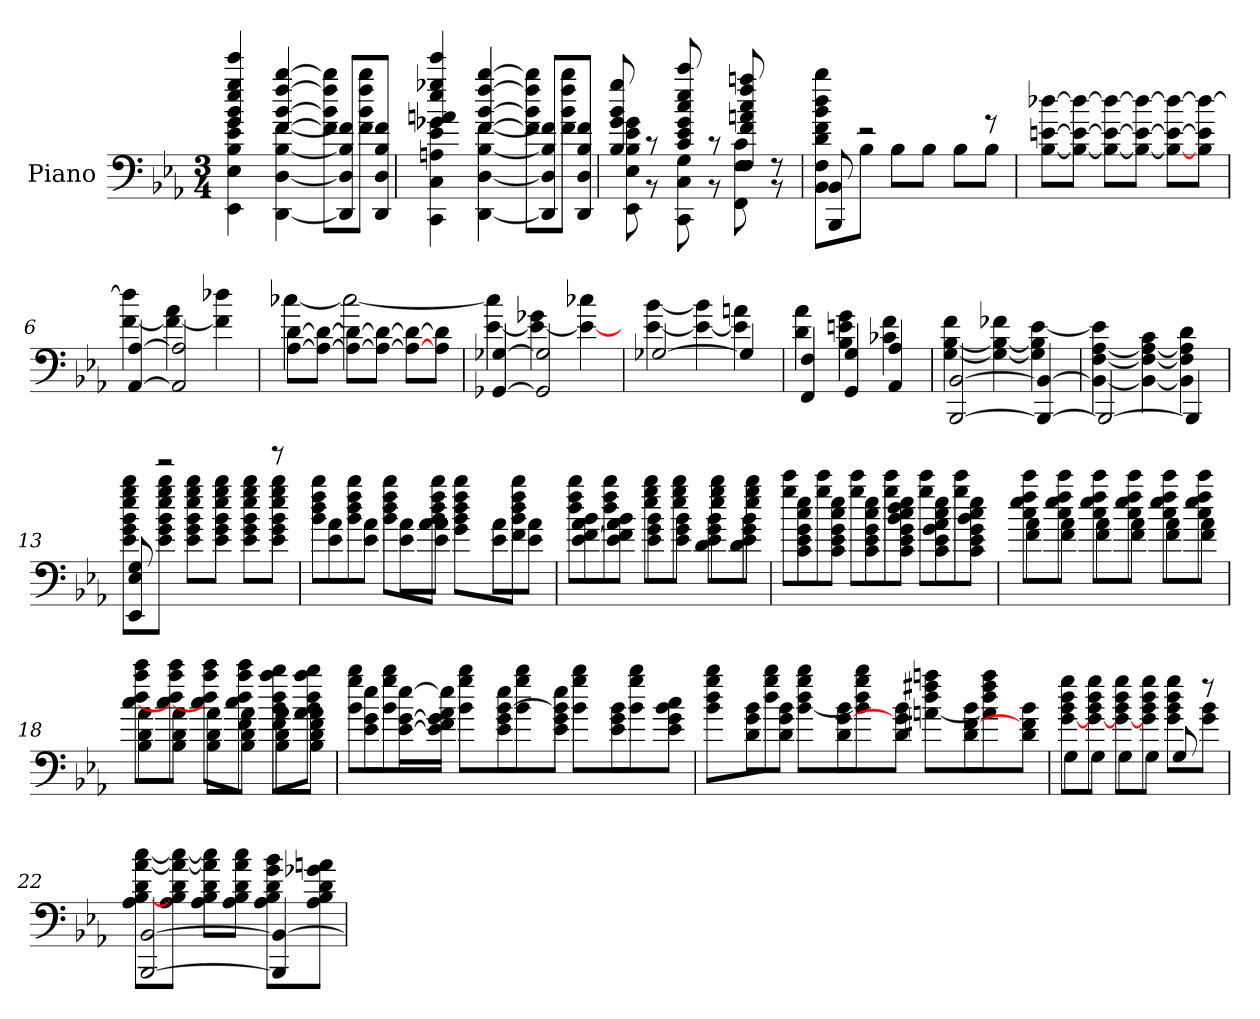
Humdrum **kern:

**kern
*part1
*staff1
*I"Piano
*clefF4
*k[b-e-a-]
*M3/4
=1
*^
4gg 4eee- 4g 4ee- 4b-	4B- 4e- 4g 4E- 4EE-
[4ff [4bb- [4f [4b-	[4B- [4f [4D [4DD
8ff]\ 8bb-]\ 8f]\ 8b-]\L	8B-]/ 8f]/ 8D]/ 8DD]/L
8ff\ 8bb-\ 8f\ 8b-\J	8B-/ 8f/ 8D/ 8DD/J
=2	=2
4ee- 4eee- 4gg- 4g- 4a	4C 4A 4e- 4g- 4CC
[4b- [4bb- [4ff [4f	[4D [4B- [4f [4DD
8b-]\ 8bb-]\ 8ff]\ 8f]\L	8D]/ 8B-]/ 8f]/ 8DD]/L
8b-\ 8bb-\ 8ff\ 8f\J	8D/ 8B-/ 8f/ 8DD/J
=3	=3
8g 8B- 8gg 8b-	8E- 8B- 8g 8e- 8EE-
8r	8r
8g 8ccc 8e- 8c 8ee- 8cc	8CC 8C 8G
8r	8r
8a 8f 8aa 8cc 8ff 8F	8F 8c 8FF
8r	8r
=4	=4
8BBB- 8BB-	8BB-\ 8f\ 8F\ 8bb-\ 8b-\ 8dd\ 8d\L
2r	8B-\J
.	8B-\L
.	8B-\J
.	8B-\L
8r	8B-\J
*v	*v
=5
[8B-\ [8e\ [8dd-\L
8B-_\ 8e_\ 8dd-_\J
8B-_\ 8e_\ 8dd-_\L
8B-_\ 8e_\ 8dd-_\J
8B-_\ 8e_\ 8dd-_\L
8e]\ 8B-\ 8dd-_\J
=6
*^
[4A- [4AA-	4dd-] [4f
2AA-] 2A-]	4a- 4f_
.	4f] 4dd-
=7	=7
[8A-\ [8d\L	[4cc-
8A-_\ 8d_\J	.
8A-_\ 8d_\L	2cc-_
8A-_\ 8d_\J	.
8A-_\ 8d_\L	.
8A-\ 8d]\J	.
=8	=8
[4G- [4GG-	4cc-] [4e-
2G-] 2GG-]	4g- 4e-_
.	4cc- 4e-_
=9	=9
[2G-	[4e- [4b-
.	4b-] 4e-_
4G-]	4a 4e-]
=10	=10
4F 4FF	4a- 4d
4G 4GG	4g 4e 4B-
4A- 4AA-	4f 4c-
=11	=11
[2BB- [2BBB-	4f [4B- [4G
.	4f- 4B-_ 4G_
4BB-_ 4BBB-_	4B-] 4G] [4e-
=12	=12
2BBB-_	4e-] [4A- [4F 4BB-_
.	4c 4A-_ 4F_ 4BB-_
4BBB-]	4A-] 4d 4F] 4BB-]
=13	=13
8EE- 8E- 8G	8b-\ 8bb-\ 8e-\ 8ee-\ 8gg\ 8g\L
2r	8b-\ 8bb-\ 8ee-\ 8gg\ 8e-\ 8g\J
.	8b-\ 8bb-\ 8ee-\ 8gg\ 8e-\ 8g\L
.	8b-\ 8bb-\ 8ee-\ 8gg\ 8e-\ 8g\J
.	8b-\ 8bb-\ 8ee-\ 8gg\ 8e-\ 8g\L
8r	8b-\ 8bb-\ 8ee-\ 8gg\ 8e-\ 8g\J
=14	=14
8e-\ 8a-\L	8b-\ 8bb-\ 8dd\ 8ff\L
8e-\ 8a-\J	8b-\ 8bb-\ 8dd\ 8ff\J
8e-\ 8a-\L	8b-\ 8bb-\ 8dd\ 8ff\L
8e-\ 8a-\J	8b-\ 8a-\ 8bb-\ 8dd\ 8ff\J
8e-\ 8a-\L	8b-\ 8g\ 8bb-\ 8dd\ 8ff\L
8e-\ 8a-\J	8b-\ 8f\ 8bb-\ 8dd\ 8ff\J
=15	=15
8b-\ 8e-\ 8a-\ [8f\L	8ff\ 8dd\ 8bb-\L
8b-\ 8e-\ 8a-\ 8f]\J	8ff\ 8dd\ 8bb-\J
8b-\ 8e-\ 8g\L	8gg\ 8ee-\ 8bb-\L
8b-\ 8e-\ 8g\J	8gg\ 8ee-\ 8bb-\J
8b-\ 8e-\ 8g\ 8d\L	8gg\ 8ee-\ 8bb-\L
8b-\ 8e-\ 8g\ 8d\J	8gg\ 8ee-\ 8bb-\J
=16	=16
8c\ 8g\ 8cc\ 8ee-\ 8e-\L	8gg\ 8ccc\L
8c\ 8g\ 8cc\ 8ee-\ 8e-\J	8gg\ 8ccc\J
8c\ 8g\ 8cc\ 8ee-\ 8e-\L	8gg\ 8ccc\L
8c\ 8g\ 8cc\ 8ee-\ 8dd\ 8b-\ 8e-\J	8gg\ 8ccc\J
8c\ 8g\ 8cc\ 8ee-\ 8a-\ 8e-\L	8gg\ 8ccc\L
8c\ 8g\ 8cc\ 8ee-\ 8b-\ 8e-\J	8gg\ 8ccc\J
=17	=17
8a-\ 8f\L	8ff\ 8cc\ 8ee-\ 8ccc\L
8a-\ 8f\J	8ff\ 8cc\ 8ee-\ 8ccc\J
8a-\ 8f\L	8ff\ 8cc\ 8ee-\ 8ccc\L
8a-\ 8f\J	8ff\ 8cc\ 8ee-\ 8ccc\J
8a-\ 8f\L	8ff\ 8cc\ 8ee-\ 8ccc\L
8a-\ 8f\J	8ff\ 8cc\ 8ee-\ 8ccc\J
=18	=18
8a-\ 8d\ 8B-\L	8ccc\ 8aa-\ 8dd\ [8cc\L
8a-\ 8d\ 8B-\J	8ccc\ 8aa-\ 8dd\ [8cc\J
8a-\ 8d\ 8B-\L	8ccc\ 8aa-\ 8dd\ 8cc\L
8a-\ 8d\ 8B-\J	8ccc\ 8aa-\ 8dd\ 8f\ 8cc\J
8a-\ 8d\ 8B-\L	8bb-\ 8aa-\ 8dd\ 8f\ 8b-\L
8a-\ 8f\ 8d\ 8B-\J	8bb-\ 8aa-\ 8dd\ 8a-\ 8b-\J
=19	=19
8e-\ 8g\ 8ee-\L	8b-\ 8gg\ 8bb-\L
[16e-\ [16g\ [16ee-\L	8b-\ 8gg\ 8bb-\J
16a-\ 16e-]\ 16g]\ 16ee-]\ 16f\JJ	.
8e-\ 8g\ [8b-\ 8ee-\L	8b-\ 8gg\ 8bb-\L
8e-\ 8g\ 8b-]\ 8ee-\J	8b-\ 8gg\ 8bb-\J
8e-\ 8g\ 8b-\L	8b-\ 8gg\ 8bb-\L
8e-\ 8g\ 8b-\ 8cc\J	8b-\ 8gg\ 8bb-\J
=20	=20
8b-\ 8g\ 8d\L	8gg\ 8bb-\ 8dd\ 8b-\L
8b-\ 8g\ 8d\J	8gg\ 8bb-\ 8dd\J
8b-\ [8g\ 8d\L	8gg\ 8bb-\ 8dd\ [8b-\L
8b-\ 8g\ 8d\J	8gg\ 8bb-\ 8dd\ 8b-]\J
8b-\ [8f#\ 8d\L	8ff#\ 8aa\ 8dd\ [8a\L
8b-\ 8f#\ 8d\J	8ff#\ 8aa\ 8dd\ 8a]\J
=21	=21
8G\L	8gg\ [8g\ 8dd\ 8b-\L
8G\J	8gg\ [8g\ 8dd\ 8b-\J
8G\L	8gg\ [8g\ 8dd\ 8b-\L
8G\J	8g\ 8gg\ 8dd\ 8b-\J
8G	8g\ 8b-\ 8gg\ 8dd\L
8r	8g\ 8b-\J
=22	=22
[2BB- [2BBB-	8d\ [8B-\ [8cc\ [8a-\ 8A-\L
.	8d\ 8B-\ 8cc_\ 8a-_\ 8A-\J
.	8d\ 8B-\ 8cc]\ 8a-]\ 8A-\L
.	8d\ 8B-\ 8cc\ 8a-\ 8A-\J
4BB-_ 4BBB-]	8d\ 8B-\ 8b-\ 8g\ 8A-\L
.	8d\ 8B-\ 8a\ 8g-\ 8A-\J
*v	*v
=
*-
